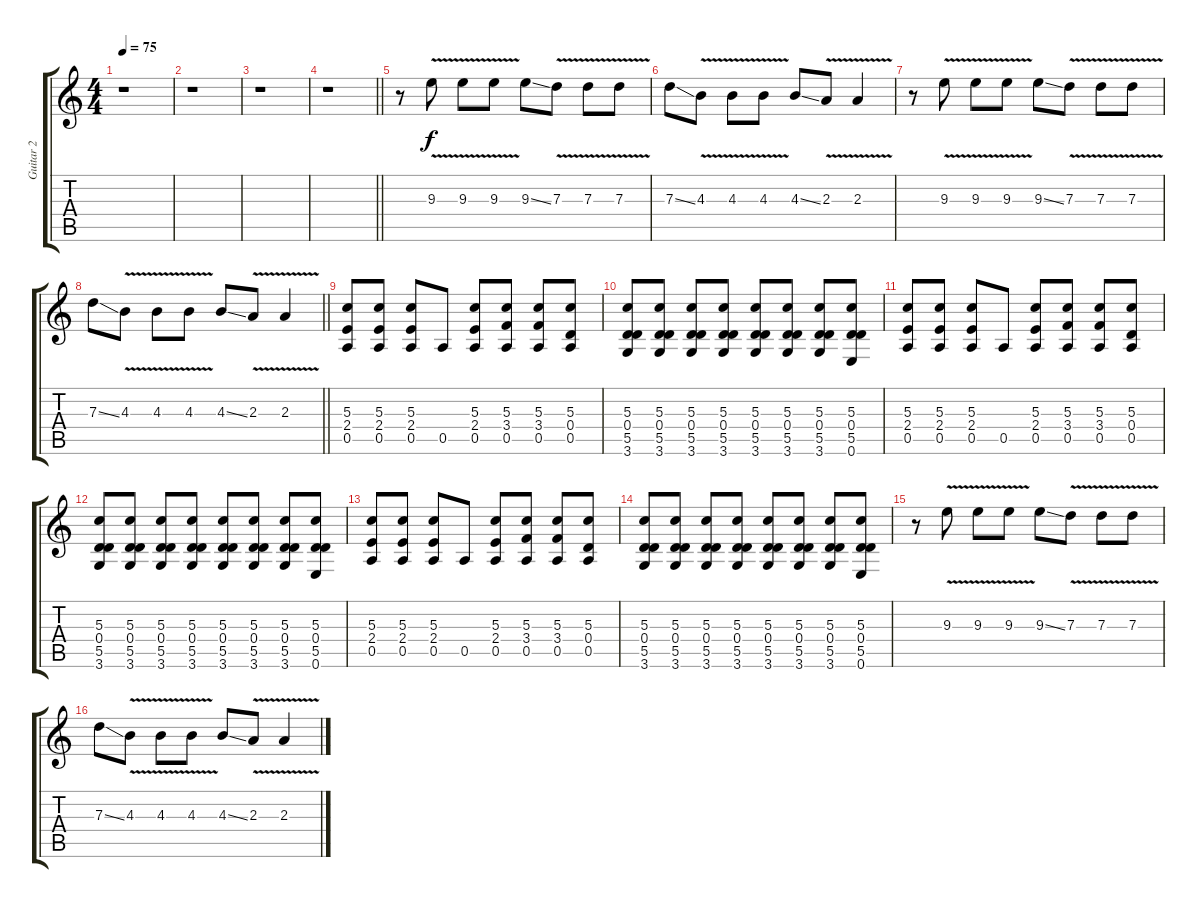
\track ("Guitar 2" "Guitar 2") {instrument electricguitarjazz}
\staff {score tabs}
\tuning (E4 B3 G3 D3 A2 E2) {hide}
\ts (4 4)
\tempo 75
\clef g2
\ks c
r.1{dy f instrument electricguitarjazz} |
r.1 |
r.1 |
\barLineRight lightlight
r.1 |
r.8 9.3{v}.8 9.3{v}.8 9.3{v}.8 9.3{ss}.8 7.3{v}.8 7.3{v}.8 7.3{v}.8 |
7.3{ss}.8 4.3{v}.8 4.3{v}.8 4.3{v}.8 4.3{ss}.8 2.3{v}.8 2.3{v}.4 |
r.8 9.3{v}.8 9.3{v}.8 9.3{v}.8 9.3{ss}.8 7.3{v}.8 7.3{v}.8 7.3{v}.8 |
\barLineRight lightlight
7.3{ss}.8 4.3{v}.8 4.3{v}.8 4.3{v}.8 4.3{ss}.8 2.3{v}.8 2.3{v}.4 |
(5.3 2.4 0.5).8 (5.3 2.4 0.5).8 (5.3 2.4 0.5).8 0.5.8 (5.3 2.4 0.5).8 (5.3 3.4 0.5).8 (5.3 3.4 0.5).8 (5.3 0.4 0.5).8 |
(5.3 0.4 5.5 3.6).8 (5.3 0.4 5.5 3.6).8 (5.3 0.4 5.5 3.6).8 (5.3 0.4 5.5 3.6).8 (5.3 0.4 5.5 3.6).8 (5.3 0.4 5.5 3.6).8 (5.3 0.4 5.5 3.6).8 (5.3 0.4 5.5 0.6).8 |
(5.3 2.4 0.5).8 (5.3 2.4 0.5).8 (5.3 2.4 0.5).8 0.5.8 (5.3 2.4 0.5).8 (5.3 3.4 0.5).8 (5.3 3.4 0.5).8 (5.3 0.4 0.5).8 |
(5.3 0.4 5.5 3.6).8 (5.3 0.4 5.5 3.6).8 (5.3 0.4 5.5 3.6).8 (5.3 0.4 5.5 3.6).8 (5.3 0.4 5.5 3.6).8 (5.3 0.4 5.5 3.6).8 (5.3 0.4 5.5 3.6).8 (5.3 0.4 5.5 0.6).8 |
(5.3 2.4 0.5).8 (5.3 2.4 0.5).8 (5.3 2.4 0.5).8 0.5.8 (5.3 2.4 0.5).8 (5.3 3.4 0.5).8 (5.3 3.4 0.5).8 (5.3 0.4 0.5).8 |
(5.3 0.4 5.5 3.6).8 (5.3 0.4 5.5 3.6).8 (5.3 0.4 5.5 3.6).8 (5.3 0.4 5.5 3.6).8 (5.3 0.4 5.5 3.6).8 (5.3 0.4 5.5 3.6).8 (5.3 0.4 5.5 3.6).8 (5.3 0.4 5.5 0.6).8 |
r.8 9.3{v}.8 9.3{v}.8 9.3{v}.8 9.3{ss}.8 7.3{v}.8 7.3{v}.8 7.3{v}.8 |
7.3{ss}.8 4.3{v}.8 4.3{v}.8 4.3{v}.8 4.3{ss}.8 2.3{v}.8 2.3{v}.4
